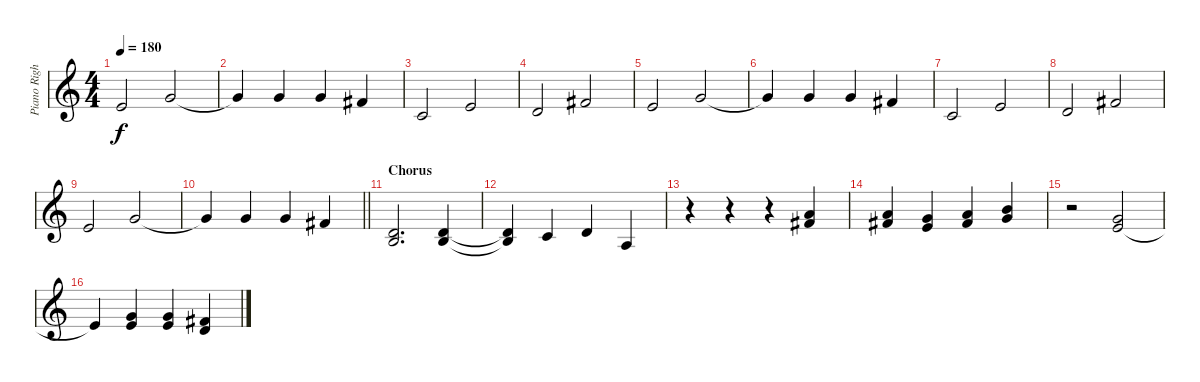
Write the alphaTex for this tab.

\track ("Piano Right" "Piano Righ") {instrument acousticgrandpiano}
\staff {score}
\tuning (E4 B3 G3 D3 A2 E2) {hide}
\ts (4 4)
\tempo 180
\clef g2
\ks c
0.1.2{dy f} 3.1.2 |
3.1{t}.4 3.1.4 3.1.4 2.1.4 |
1.2.2 0.1.2 |
3.2.2 2.1.2 |
0.1.2 3.1.2 |
3.1{t}.4 3.1.4 3.1.4 2.1.4 |
1.2.2 0.1.2 |
3.2.2 2.1.2 |
0.1.2 3.1.2 |
\barLineRight lightlight
3.1{t}.4 3.1.4 3.1.4 2.1.4 |
\section ("" "Chorus")
(0.2 7.3).2{d} (0.2 7.3).4 |
(0.2{t} 7.3{t}).4 1.2.4 7.3.4 2.3.4 |
r.4 r.4 r.4 (2.1 10.2).4 |
(2.1 10.2).4 (0.1 8.2).4 (2.1 10.2).4 (3.1 12.2).4 |
r.2 (0.1 8.2).2 |
0.1{t}.4 (0.1 8.2).4 (0.1 8.2).4 (3.2 11.3).4
